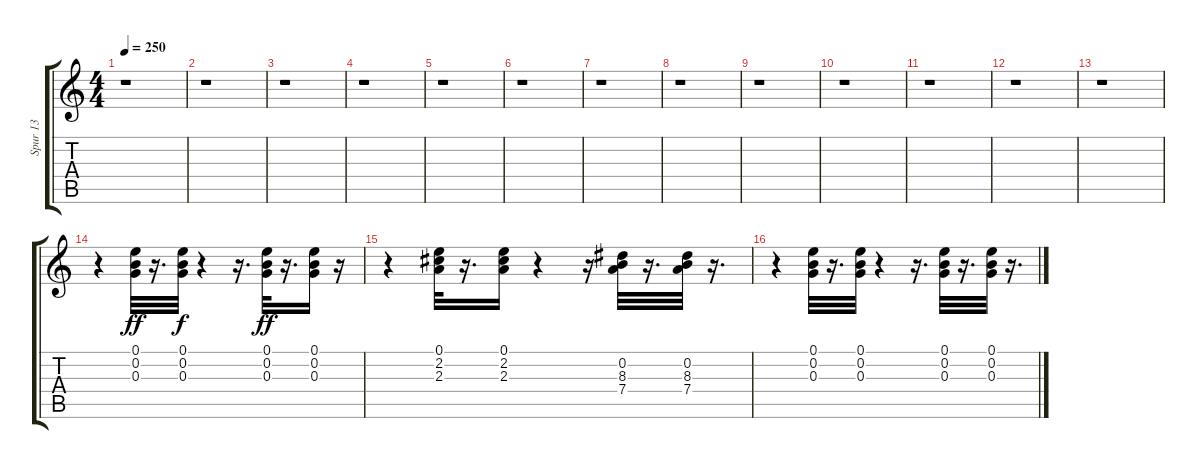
\track ("Spur 13" "Spur 13") {instrument acousticguitarsteel}
\staff {score tabs}
\tuning (E4 B3 G3 D3 A2 E2) {hide}
\ts (4 4)
\tempo 250
\clef g2
\ks c
r.1{dy ff} |
r.1 |
r.1 |
r.1 |
r.1 |
r.1 |
r.1 |
r.1 |
r.1 |
r.1 |
r.1 |
r.1 |
r.1 |
r.4 (0.1 0.2 0.3).32 r.16{d} (0.1 0.2 0.3).32{dy f} r.4 r.16{d} (0.1 0.2 0.3).32{dy ff} r.16{d} (0.1 0.2 0.3).16 r.16 |
r.4 (0.1 2.2 2.3).32 r.16{d} (0.1 2.2 2.3).16 r.4 r.16 (0.2 8.3 7.4).32 r.16{d} (0.2 8.3 7.4).32 r.16{d} |
r.4 (0.1 0.2 0.3).32 r.16{d} (0.1 0.2 0.3).32 r.4 r.16{d} (0.1 0.2 0.3).32 r.16{d} (0.1 0.2 0.3).32 r.16{d}
